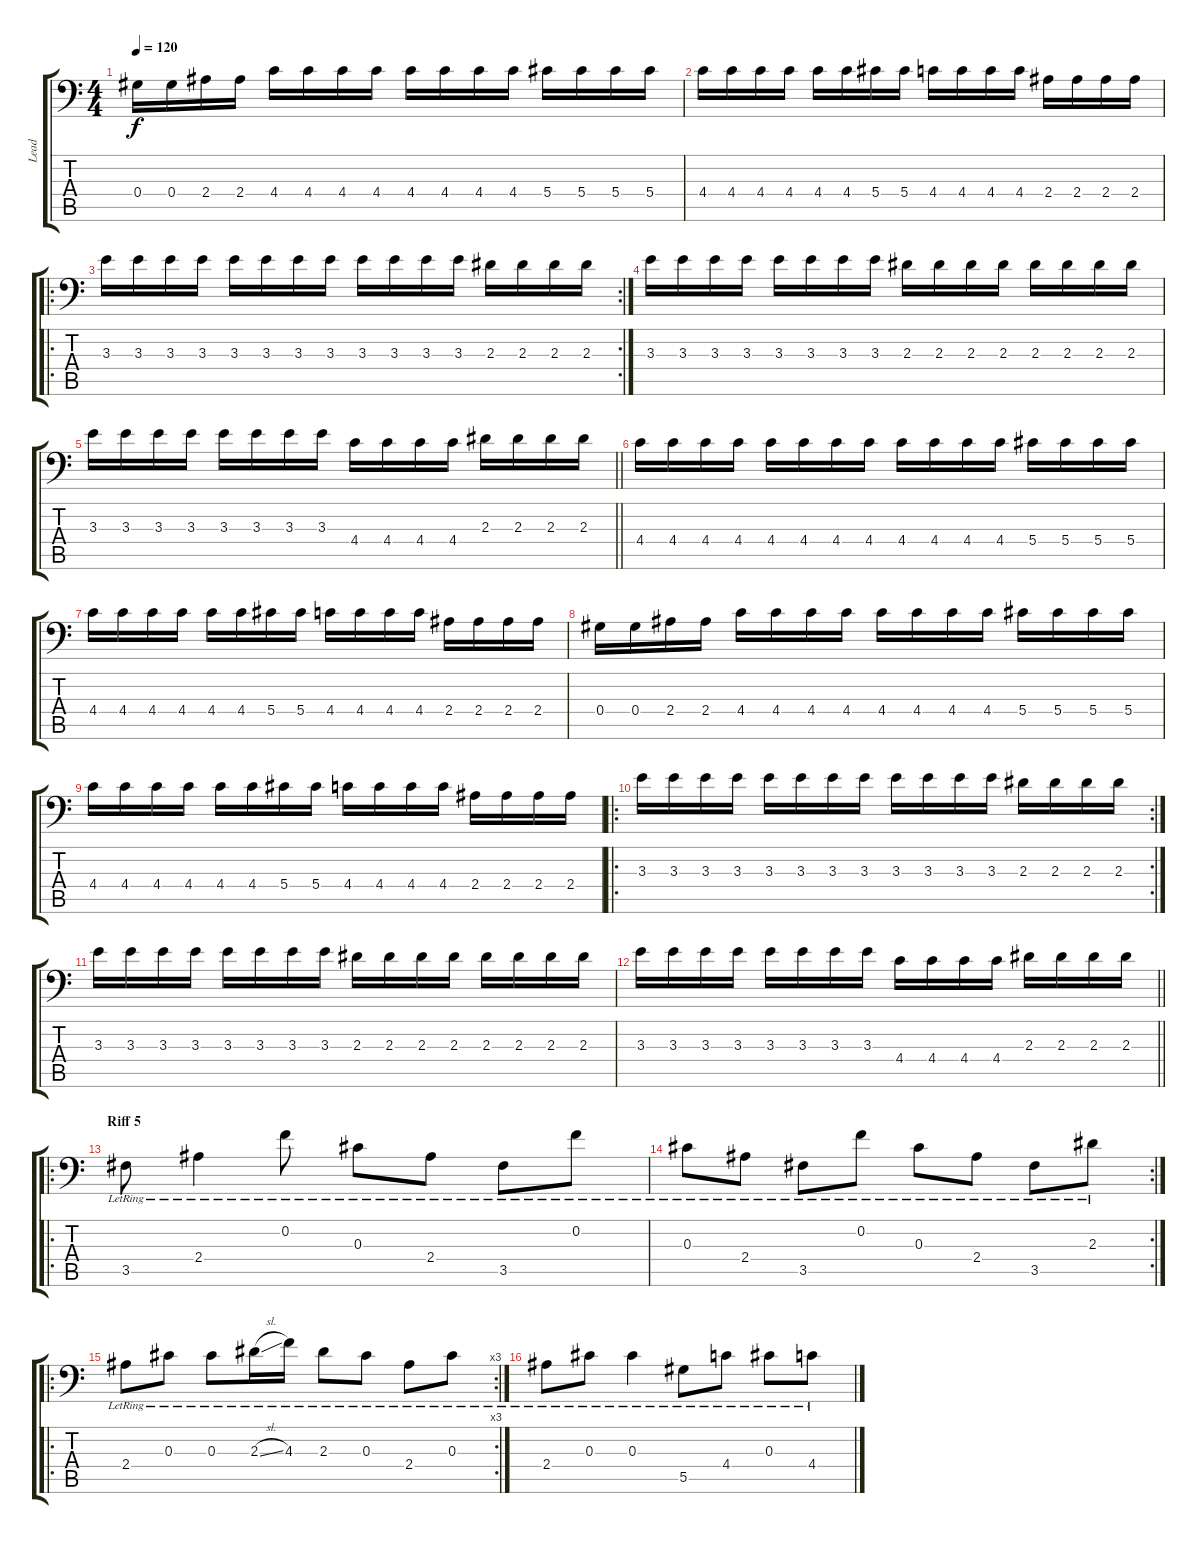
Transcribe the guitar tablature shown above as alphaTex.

\track ("Lead" "Lead") {instrument distortionguitar}
\staff {score tabs}
\tuning (Bb3 F3 Db3 Ab2 Eb2 Bb1) {hide}
\ts (4 4)
\tempo 120
\clef f4
\ks c
0.4.16{dy f} 0.4.16 2.4.16 2.4.16 4.4.16 4.4.16 4.4.16 4.4.16 4.4.16 4.4.16 4.4.16 4.4.16 5.4.16 5.4.16 5.4.16 5.4.16 |
4.4.16 4.4.16 4.4.16 4.4.16 4.4.16 4.4.16 5.4.16 5.4.16 4.4.16 4.4.16 4.4.16 4.4.16 2.4.16 2.4.16 2.4.16 2.4.16 |
\ro
\rc 2
3.3.16 3.3.16 3.3.16 3.3.16 3.3.16 3.3.16 3.3.16 3.3.16 3.3.16 3.3.16 3.3.16 3.3.16 2.3.16 2.3.16 2.3.16 2.3.16 |
3.3.16 3.3.16 3.3.16 3.3.16 3.3.16 3.3.16 3.3.16 3.3.16 2.3.16 2.3.16 2.3.16 2.3.16 2.3.16 2.3.16 2.3.16 2.3.16 |
\barLineRight lightlight
3.3.16 3.3.16 3.3.16 3.3.16 3.3.16 3.3.16 3.3.16 3.3.16 4.4.16 4.4.16 4.4.16 4.4.16 2.3.16 2.3.16 2.3.16 2.3.16 |
4.4.16 4.4.16 4.4.16 4.4.16 4.4.16 4.4.16 4.4.16 4.4.16 4.4.16 4.4.16 4.4.16 4.4.16 5.4.16 5.4.16 5.4.16 5.4.16 |
4.4.16 4.4.16 4.4.16 4.4.16 4.4.16 4.4.16 5.4.16 5.4.16 4.4.16 4.4.16 4.4.16 4.4.16 2.4.16 2.4.16 2.4.16 2.4.16 |
0.4.16 0.4.16 2.4.16 2.4.16 4.4.16 4.4.16 4.4.16 4.4.16 4.4.16 4.4.16 4.4.16 4.4.16 5.4.16 5.4.16 5.4.16 5.4.16 |
4.4.16 4.4.16 4.4.16 4.4.16 4.4.16 4.4.16 5.4.16 5.4.16 4.4.16 4.4.16 4.4.16 4.4.16 2.4.16 2.4.16 2.4.16 2.4.16 |
\ro
\rc 2
3.3.16 3.3.16 3.3.16 3.3.16 3.3.16 3.3.16 3.3.16 3.3.16 3.3.16 3.3.16 3.3.16 3.3.16 2.3.16 2.3.16 2.3.16 2.3.16 |
3.3.16 3.3.16 3.3.16 3.3.16 3.3.16 3.3.16 3.3.16 3.3.16 2.3.16 2.3.16 2.3.16 2.3.16 2.3.16 2.3.16 2.3.16 2.3.16 |
\barLineRight lightlight
3.3.16 3.3.16 3.3.16 3.3.16 3.3.16 3.3.16 3.3.16 3.3.16 4.4.16 4.4.16 4.4.16 4.4.16 2.3.16 2.3.16 2.3.16 2.3.16 |
\ro
\section ("" "Riff 5")
3.5{lr}.8 2.4{lr}.4 0.2{lr}.8 0.3{lr}.8 2.4{lr}.8 3.5{lr}.8 0.2{lr}.8 |
\rc 2
0.3{lr}.8 2.4{lr}.8 3.5{lr}.8 0.2{lr}.8 0.3{lr}.8 2.4{lr}.8 3.5{lr}.8 2.3{lr}.8 |
\ro
\rc 3
2.4{lr}.8 0.3{lr}.8 0.3{lr}.8 2.3{sl lr}.16 4.3{lr}.16 2.3{lr}.8 0.3{lr}.8 2.4{lr}.8 0.3{lr}.8 |
2.4{lr}.8 0.3{lr}.8 0.3{lr}.4 5.5{lr}.8 4.4{lr}.8 0.3{lr}.8 4.4{lr}.8
